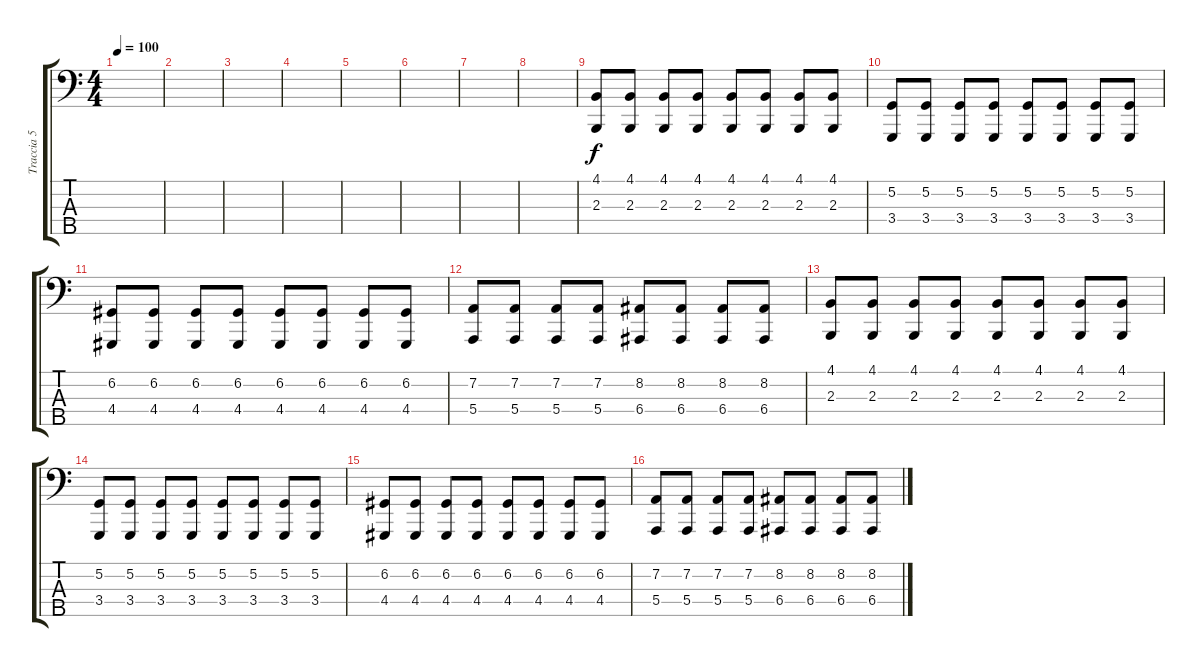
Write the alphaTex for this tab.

\track ("Traccia 5" "Traccia 5") {instrument pizzicatostrings}
\staff {score tabs}
\tuning (G2 D2 A1 E1 B0) {hide}
\ts (4 4)
\tempo 100
\clef f4
\ks c
|
|
|
|
|
|
|
|
(4.1 2.3).8 (4.1 2.3).8 (4.1 2.3).8 (4.1 2.3).8 (4.1 2.3).8 (4.1 2.3).8 (4.1 2.3).8 (4.1 2.3).8 |
(5.2 3.4).8 (5.2 3.4).8 (5.2 3.4).8 (5.2 3.4).8 (5.2 3.4).8 (5.2 3.4).8 (5.2 3.4).8 (5.2 3.4).8 |
(6.2 4.4).8 (6.2 4.4).8 (6.2 4.4).8 (6.2 4.4).8 (6.2 4.4).8 (6.2 4.4).8 (6.2 4.4).8 (6.2 4.4).8 |
(7.2 5.4).8 (7.2 5.4).8 (7.2 5.4).8 (7.2 5.4).8 (8.2 6.4).8 (8.2 6.4).8 (8.2 6.4).8 (8.2 6.4).8 |
(4.1 2.3).8 (4.1 2.3).8 (4.1 2.3).8 (4.1 2.3).8 (4.1 2.3).8 (4.1 2.3).8 (4.1 2.3).8 (4.1 2.3).8 |
(5.2 3.4).8 (5.2 3.4).8 (5.2 3.4).8 (5.2 3.4).8 (5.2 3.4).8 (5.2 3.4).8 (5.2 3.4).8 (5.2 3.4).8 |
(6.2 4.4).8 (6.2 4.4).8 (6.2 4.4).8 (6.2 4.4).8 (6.2 4.4).8 (6.2 4.4).8 (6.2 4.4).8 (6.2 4.4).8 |
(7.2 5.4).8 (7.2 5.4).8 (7.2 5.4).8 (7.2 5.4).8 (8.2 6.4).8 (8.2 6.4).8 (8.2 6.4).8 (8.2 6.4).8
